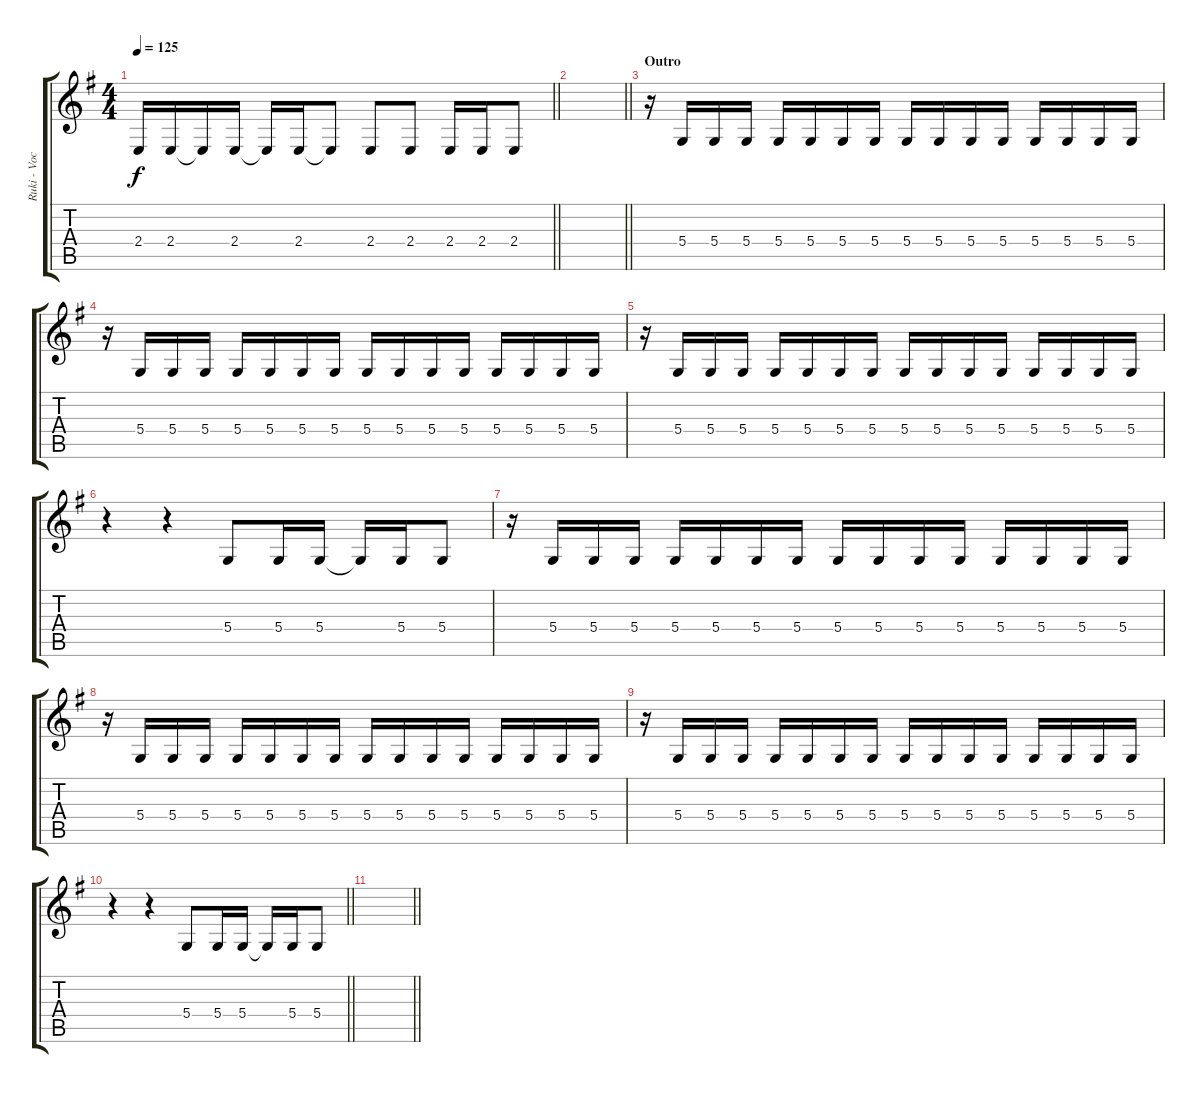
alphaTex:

\track ("Ruki - Vocals" "Ruki - Voc") {instrument lead6voice}
\staff {score tabs}
\tuning (E4 B3 G3 D3 A2 E2) {hide}
\ts (4 4)
\tempo 125
\clef g2
\barLineRight lightlight
\ks eminor
2.4.16{dy f} 2.4.16 2.4{t}.16 2.4.16 2.4{t}.16 2.4.16 2.4{t}.8 2.4.8 2.4.8 2.4.16 2.4.16 2.4.8 |
\barLineRight lightlight
|
\section ("" "Outro")
r.16 5.4.16 5.4.16 5.4.16 5.4.16 5.4.16 5.4.16 5.4.16 5.4.16 5.4.16 5.4.16 5.4.16 5.4.16 5.4.16 5.4.16 5.4.16 |
r.16 5.4.16 5.4.16 5.4.16 5.4.16 5.4.16 5.4.16 5.4.16 5.4.16 5.4.16 5.4.16 5.4.16 5.4.16 5.4.16 5.4.16 5.4.16 |
r.16 5.4.16 5.4.16 5.4.16 5.4.16 5.4.16 5.4.16 5.4.16 5.4.16 5.4.16 5.4.16 5.4.16 5.4.16 5.4.16 5.4.16 5.4.16 |
r.4 r.4 5.4.8 5.4.16 5.4.16 5.4{t}.16 5.4.16 5.4.8 |
r.16 5.4.16 5.4.16 5.4.16 5.4.16 5.4.16 5.4.16 5.4.16 5.4.16 5.4.16 5.4.16 5.4.16 5.4.16 5.4.16 5.4.16 5.4.16 |
r.16 5.4.16 5.4.16 5.4.16 5.4.16 5.4.16 5.4.16 5.4.16 5.4.16 5.4.16 5.4.16 5.4.16 5.4.16 5.4.16 5.4.16 5.4.16 |
r.16 5.4.16 5.4.16 5.4.16 5.4.16 5.4.16 5.4.16 5.4.16 5.4.16 5.4.16 5.4.16 5.4.16 5.4.16 5.4.16 5.4.16 5.4.16 |
\barLineRight lightlight
r.4 r.4 5.4.8 5.4.16 5.4.16 5.4{t}.16 5.4.16 5.4.8 |
\barLineRight lightlight
